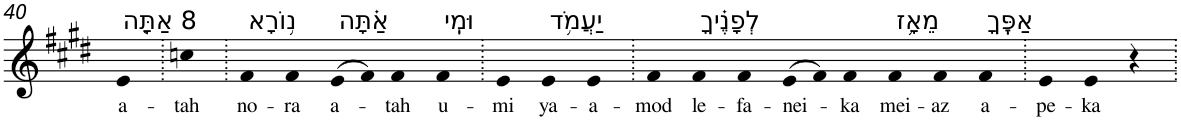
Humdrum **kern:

**kern	**text
*part1	*part1
*staff1	*staff1
*I"Piano	*
*I'Pno	*
!!LO:PB:g=z
*clefG2	*
*k[f#c#g#d#]	*
*E:	*
=40	=40
!LO:TX:a:t=8 אַתָּ֤ה	!
!	!LO:LY:b
4e	a-
=41.	=41.
!	!LO:LY:b
4ccn	-tah
=42.	=42.
!LO:TX:a:t=נ֥וֹרָא	!
!	!LO:LY:b
4f#	no-
!	!LO:LY:b
4f#	-ra
!LO:TX:a:t=אַ֗תָּה	!
!	!LO:LY:b
(>8e	a-
8f#)	.
!	!LO:LY:b
4f#	-tah
!LO:TX:a:t=וּמִֽי	!
!	!LO:LY:b
4f#	u-
=43.	=43.
!	!LO:LY:b
4e	-mi
!LO:TX:a:t=יַעֲמֹ֥ד	!
!	!LO:LY:b
4e	ya-
!	!LO:LY:b
4e	-a-
=44.	=44.
!	!LO:LY:b
4f#	-mod
!LO:TX:a:t=לְפָנֶ֗יךָ	!
!	!LO:LY:b
4f#	le-
!	!LO:LY:b
4f#	-fa-
!	!LO:LY:b
(>8e	-nei-
8f#)	.
!	!LO:LY:b
4f#	-ka
!LO:TX:a:t=מֵאָ֥ז	!
!	!LO:LY:b
4f#	mei-
!	!LO:LY:b
4f#	-az
!LO:TX:a:t=אַפֶּֽךָ	!
!	!LO:LY:b
4f#	a-
=45.	=45.
!	!LO:LY:b
4e	-pe-
!	!LO:LY:b
4e	-ka
4r	.
=.	=.
*-	*-
